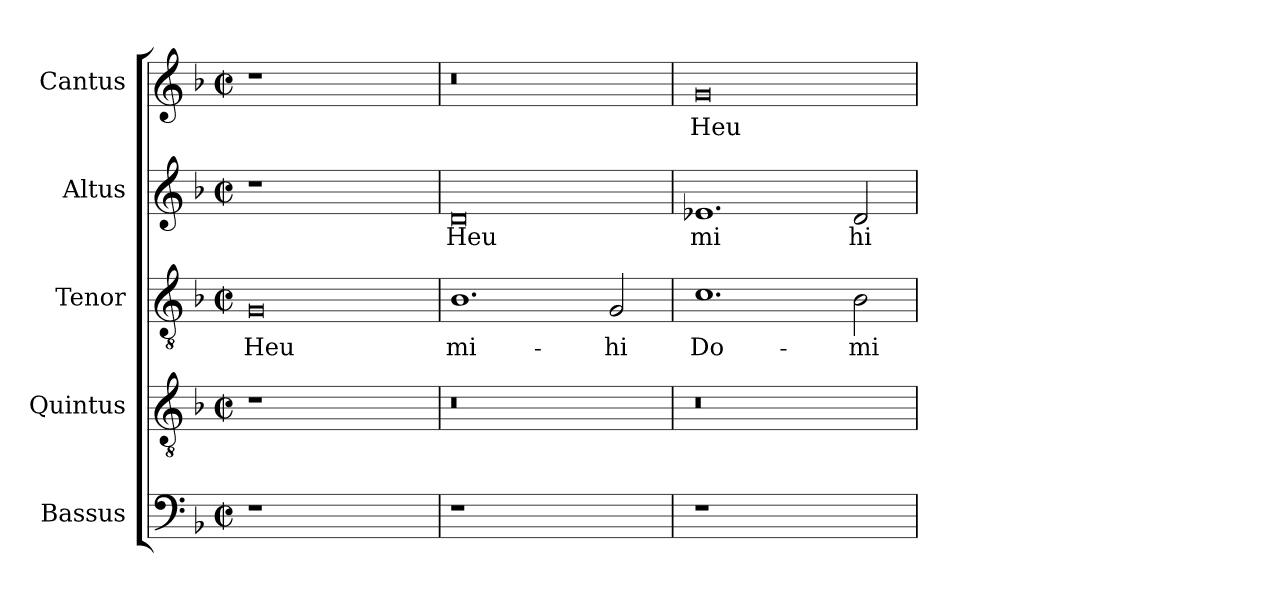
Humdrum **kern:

**kern	**kern	**kern	**text	**kern	**text	**kern	**text
*part5	*part4	*part3	*part3	*part2	*part2	*part1	*part1
*staff5	*staff4	*staff3	*staff3	*staff2	*staff2	*staff1	*staff1
*I"Bassus	*I"Quintus	*I"Tenor	*	*I"Altus	*	*I"Cantus	*
!!LO:PB:g=z
*stria5	*stria5	*stria5	*	*stria5	*	*stria5	*
*clefF4	*clefGv2	*clefGv2	*	*clefG2	*	*clefG2	*
*k[b-]	*k[b-]	*k[b-]	*	*k[b-]	*	*k[b-]	*
*F:	*F:	*F:	*	*F:	*	*F:	*
*M2/2	*M2/2	*M2/2	*	*M2/2	*	*M2/2	*
*met(c|)	*met(c|)	*met(c|)	*	*met(c|)	*	*met(c|)	*
=1	=1	=1	=1	=1	=1	=1	=1
!	!	!	!LO:LY:b:cj	!	!	!	!
1r	1r	0G	Heu	1r	.	1r	.
1ryy	1ryy	.	.	1ryy	.	1ryy	.
=2	=2	=2	=2	=2	=2	=2	=2
!	!	!	!LO:LY:b:cj	!	!LO:LY:b:cj	!	!
1r	0r	1.B-	mi-	0d	Heu	0r	.
1ryy	.	.	.	.	.	.	.
!	!	!	!LO:LY:b:cj	!	!	!	!
.	.	2G/	-hi	.	.	.	.
=3	=3	=3	=3	=3	=3	=3	=3
!	!	!	!LO:LY:b:cj	!	!LO:LY:b:cj	!	!LO:LY:b:cj
1r	0r	1.c	Do-	1.e-X	mi	0g	Heu
1ryy	.	.	.	.	.	.	.
!	!	!	!LO:LY:b:cj	!	!LO:LY:b:cj	!	!
.	.	2B-\	-mi-	2d/	hi	.	.
=	=	=	=	=	=	=	=
*-	*-	*-	*-	*-	*-	*-	*-
